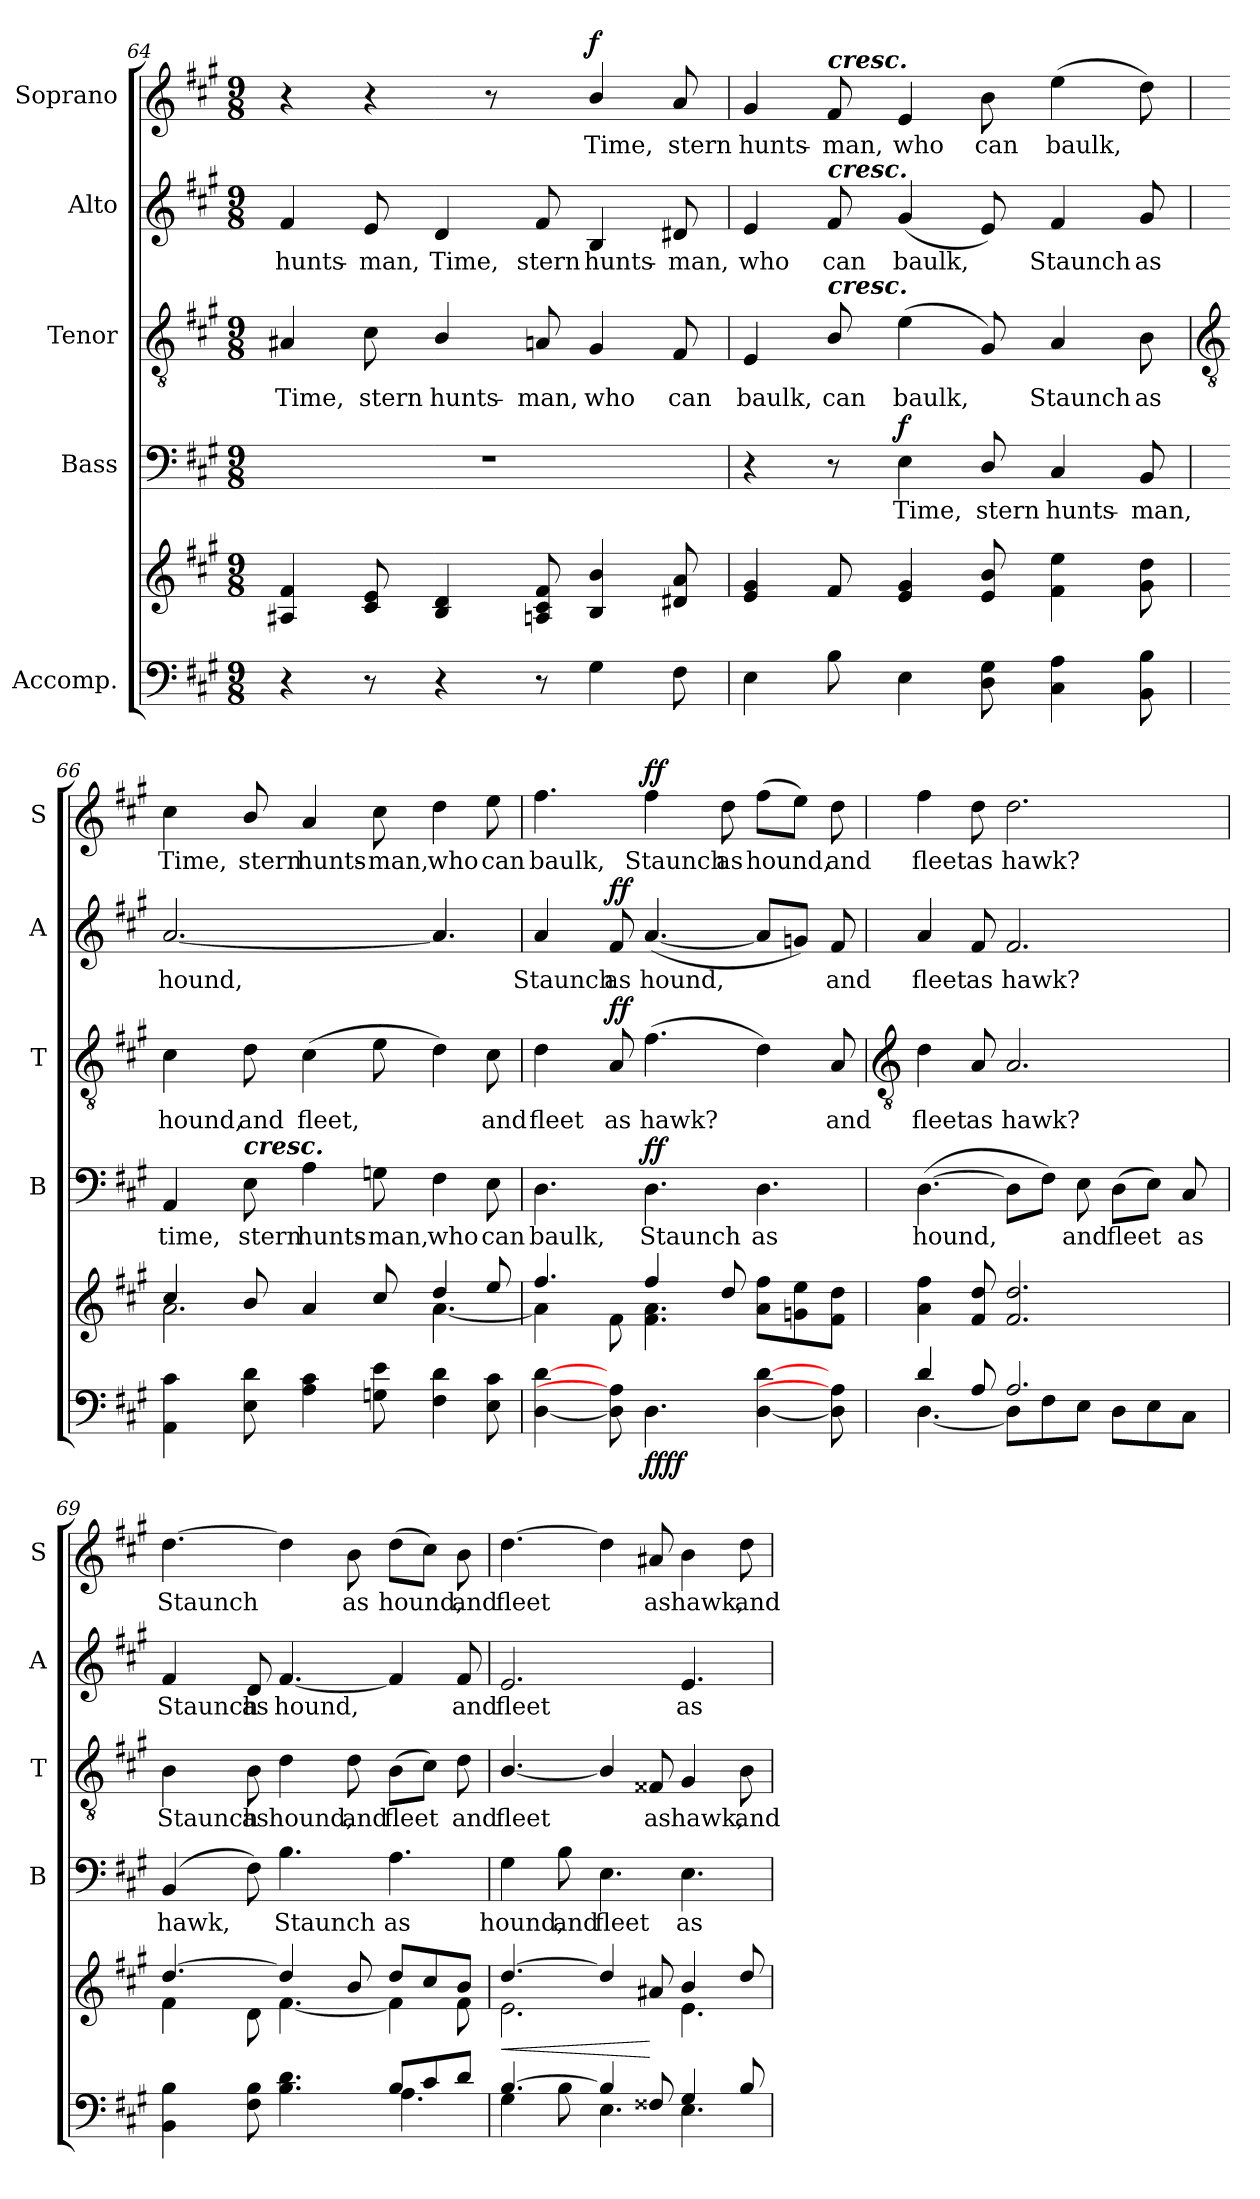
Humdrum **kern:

**kern	**kern	**dynam	**kern	**text	**dynam	**kern	**text	**dynam	**kern	**text	**dynam	**kern	**text	**dynam
*part5	*part5	*part5	*part4	*part4	*part4	*part3	*part3	*part3	*part2	*part2	*part2	*part1	*part1	*part1
*staff6	*staff5	*staff5/6	*staff4	*staff4	*staff4	*staff3	*staff3	*staff3	*staff2	*staff2	*staff2	*staff1	*staff1	*staff1
*I"Accomp.	*	*	*I"Bass	*	*	*I"Tenor	*	*	*I"Alto	*	*	*I"Soprano	*	*
*	*	*	*I'B	*	*	*I'T	*	*	*I'A	*	*	*I'S	*	*
!!LO:LB:g=z
*clefF4	*clefG2	*	*clefF4	*	*	*clefGv2	*	*	*clefG2	*	*	*clefG2	*	*
*k[f#c#g#]	*k[f#c#g#]	*	*k[f#c#g#]	*	*	*k[f#c#g#]	*	*	*k[f#c#g#]	*	*	*k[f#c#g#]	*	*
*A:	*A:	*	*A:	*	*	*A:	*	*	*A:	*	*	*A:	*	*
*M9/8	*M9/8	*	*M9/8	*	*	*M9/8	*	*	*M9/8	*	*	*M9/8	*	*
=64	=64	=64	=64	=64	=64	=64	=64	=64	=64	=64	=64	=64	=64	=64
!	!	!	!LO:N:vis=1	!	!	!	!LO:LY:b	!	!	!LO:LY:b	!	!	!	!
4r	4A#X 4f#	.	8%9r	.	.	4A#X	Time,	.	4f#	hunts-	.	4r	.	.
!	!	!	!	!	!	!	!LO:LY:b	!	!	!LO:LY:b	!	!	!	!
8r	8c# 8e	.	.	.	.	8c#	stern	.	8e	-man,	.	4r	.	.
!	!	!	!	!	!	!	!LO:LY:b	!	!	!LO:LY:b	!	!	!	!
4r	4B 4d	.	.	.	.	4B/	hunts-	.	4d	Time,	.	.	.	.
.	.	.	.	.	.	.	.	.	.	.	.	8r	.	.
!	!	!	!	!	!	!	!LO:LY:b	!	!	!LO:LY:b	!	!	!	!
8r	8An 8c# 8f#	.	.	.	.	8An	-man,	.	8f#	stern	.	8ryy	.	.
!	!	!	!	!	!	!	!LO:LY:b	!	!	!LO:LY:b	!	!	!LO:LY:b	!LO:DY:b
4G#	4B/ 4b/	.	.	.	.	4G#	who	.	4B	hunts-	.	4b/	Time,	f
!	!	!	!	!	!	!	!LO:LY:b	!	!	!LO:LY:b	!	!	!LO:LY:b	!
8F#	8d#X 8a	.	.	.	.	8F#	can	.	8d#X	-man,	.	8a	stern	.
=65	=65	=65	=65	=65	=65	=65	=65	=65	=65	=65	=65	=65	=65	=65
!	!	!	!	!	!	!	!LO:LY:b	!	!	!LO:LY:b	!	!	!LO:LY:b	!
4E	4e 4g#	.	4r	.	.	4E	baulk,	.	4e	who	.	4g#	hunts-	.
!	!	!	!	!	!	!	!	!	!	!	!	!LO:TX:a:Bi:t=cresc.	!	!
!	!	!	!	!	!	!	!	!	!LO:TX:a:Bi:t=cresc.	!	!	!	!	!
!	!	!	!	!	!	!LO:TX:a:Bi:t=cresc.	!	!	!	!	!	!	!	!
!	!	!	!	!	!	!	!LO:LY:b	!	!	!LO:LY:b	!	!	!LO:LY:b	!
8B\	8f#	.	8r	.	.	8B/	can	.	8f#	can	.	8f#	-man,	.
!	!	!	!	!LO:LY:b	!LO:DY:b	!	!LO:LY:b	!	!	!LO:LY:b	!	!	!LO:LY:b	!
4E\	4e 4g#	.	4E	Time,	f	(<4e\	baulk,	.	(<4g#	baulk,	.	4e	who	.
!	!	!	!	!LO:LY:b	!	!	!	!	!	!	!	!	!LO:LY:b	!
8D 8G#	8e 8b	.	8D/	stern	.	8G#/)	.	.	8e)	.	.	8b	can	.
!	!	!	!	!LO:LY:b	!	!	!LO:LY:b	!	!	!LO:LY:b	!	!	!LO:LY:b	!
4C# 4A	4f# 4ee	.	4C#	hunts-	.	4A	Staunch	.	4f#	Staunch	.	(>4ee	baulk,	.
!	!	!	!	!LO:LY:b	!	!	!LO:LY:b	!	!	!LO:LY:b	!	!	!	!
8BB 8B	8g# 8dd	.	8BB	-man,	.	8B	as	.	8g#	as	.	8dd)	.	.
!!LO:LB:g=z
=66	=66	=66	=66	=66	=66	=66	=66	=66	=66	=66	=66	=66	=66	=66
*	*	*	*	*	*	*clefGv2	*	*	*	*	*	*	*	*
*	*^	*	*	*	*	*	*	*	*	*	*	*	*	*
!	!	!	!	!	!LO:LY:b	!	!	!LO:LY:b	!	!	!LO:LY:b	!	!	!LO:LY:b	!
4AA 4c#	4cc#/	2.a\	.	4AA	time,	.	4c#	hound,	.	[2.a	hound,	.	4cc#	Time,	.
!	!	!	!	!LO:TX:a:Bi:t=cresc.	!	!	!	!	!	!	!	!	!	!	!
!	!	!	!	!	!LO:LY:b	!	!	!LO:LY:b	!	!	!	!	!	!LO:LY:b	!
8E 8d	8b/	.	.	8E	stern	.	8d	and	.	.	.	.	8b/	stern	.
!	!	!	!	!	!LO:LY:b	!	!	!LO:LY:b	!	!	!	!	!	!LO:LY:b	!
4A 4c#	4a/	.	.	4A	hunts-	.	(>4c#	fleet,	.	.	.	.	4a	hunts-	.
!	!	!	!	!	!LO:LY:b	!	!	!	!	!	!	!	!	!LO:LY:b	!
8Gn 8e	8cc#/	.	.	8Gn	-man,	.	8e	.	.	.	.	.	8cc#	-man,	.
!	!	!	!	!	!LO:LY:b	!	!	!	!	!	!	!	!	!LO:LY:b	!
4F# 4d	4dd/	[4.a\	.	4F#	who	.	4d)	.	.	4.a]	.	.	4dd	who	.
!	!	!	!	!	!LO:LY:b	!	!	!LO:LY:b	!	!	!	!	!	!LO:LY:b	!
8E 8c#	8ee/	.	.	8E	can	.	8c#	and	.	.	.	.	8ee	can	.
=67	=67	=67	=67	=67	=67	=67	=67	=67	=67	=67	=67	=67	=67	=67	=67
!	!	!	!	!	!LO:LY:b	!	!	!LO:LY:b	!	!	!LO:LY:b	!	!	!LO:LY:b	!
[4D [4d	4.ff#/	4a\]	.	4.D	baulk,	.	4d	fleet	.	4a	Staunch	.	4.ff#	baulk,	.
!	!	!	!	!	!	!	!	!LO:LY:b	!LO:DY:b	!	!LO:LY:b	!LO:DY:b	!	!	!
8D] 8A]	.	8f#\	.	.	.	.	8A	as	ff	8f#	as	ff	.	.	.
!	!	!	!LO:DY:b=2	!	!LO:LY:b	!	!	!LO:LY:b	!	!	!LO:LY:b	!	!	!LO:LY:b	!
!	!	!	!LO:DY:n=1:b	!	!	!LO:DY:b	!	!	!	!	!	!	!	!	!LO:DY:b
4.D	4ff#/	4.f#\ 4.a\	ff ff	4.D	Staunch	ff	(>4.f#	hawk?	.	(<[4.a	hound,	.	4ff#	Staunch	ff
!	!	!	!	!	!	!	!	!	!	!	!	!	!	!LO:LY:b	!
.	8dd/	.	.	.	.	.	.	.	.	.	.	.	8dd	as	.
!	!	!	!	!	!LO:LY:b	!	!	!	!	!	!	!	!	!LO:LY:b	!
[4D [4d	8a\ 8ff#\L	4.ryy	.	4.D	as	.	4d)	.	.	8aL]	.	.	(>8ff#L	hound,	.
.	8gn\ 8ee\	.	.	.	.	.	.	.	.	8gnJ)	.	.	8eeJ)	.	.
!	!	!	!	!	!	!	!	!LO:LY:b	!	!	!LO:LY:b	!	!	!LO:LY:b	!
8D] 8A]	8f#/ 8dd/J	.	.	.	.	.	8A	and	.	8f#	and	.	8dd	and	.
!!LO:LB:g=z
=68	=68	=68	=68	=68	=68	=68	=68	=68	=68	=68	=68	=68	=68	=68	=68
*	*	*	*	*	*	*	*clefGv2	*	*	*	*	*	*	*	*
*^	*	*	*	*	*	*	*	*	*	*	*	*	*	*	*
!	!	!	!	!	!	!LO:LY:b	!	!	!LO:LY:b	!	!	!LO:LY:b	!	!	!LO:LY:b	!
4d/	[4.D\	4a\ 4ff#\	1ryy	.	(>[4.D	hound,	.	4d	fleet	.	4a	fleet	.	4ff#	fleet	.
!	!	!	!	!	!	!	!	!	!LO:LY:b	!	!	!LO:LY:b	!	!	!LO:LY:b	!
8A/	.	8f#/ 8dd/	.	.	.	.	.	8A	as	.	8f#	as	.	8dd	as	.
!	!	!	!	!	!	!	!	!	!LO:LY:b	!	!	!LO:LY:b	!	!	!LO:LY:b	!
2.A/	8D\L]	2.f#/ 2.dd/	.	.	8DL]	.	.	2.A	hawk?	.	2.f#	hawk?	.	2.dd	hawk?	.
.	8F#\	.	.	.	8F#J)	.	.	.	.	.	.	.	.	.	.	.
!	!	!	!	!	!	!LO:LY:b	!	!	!	!	!	!	!	!	!	!
.	8E\J	.	.	.	8E	and	.	.	.	.	.	.	.	.	.	.
!	!	!	!	!	!	!LO:LY:b	!	!	!	!	!	!	!	!	!	!
.	8D\L	.	.	.	(>8DL	fleet	.	.	.	.	.	.	.	.	.	.
.	8E\	.	.	.	8EJ)	.	.	.	.	.	.	.	.	.	.	.
!	!	!	!	!	!	!LO:LY:b	!	!	!	!	!	!	!	!	!	!
.	8C#\J	.	16ryy	.	8C#	as	.	.	.	.	.	.	.	.	.	.
.	.	.	16ryy	.	.	.	.	.	.	.	.	.	.	.	.	.
=69	=69	=69	=69	=69	=69	=69	=69	=69	=69	=69	=69	=69	=69	=69	=69	=69
!	!	!	!	!	!	!LO:LY:b	!	!	!LO:LY:b	!	!	!LO:LY:b	!	!	!LO:LY:b	!
2.ryy	4BB\ 4B\	[4.dd/	4f#\	.	(<4BB	hawk,	.	4B	Staunch	.	4f#	Staunch	.	[4.dd	Staunch	.
!	!	!	!	!	!	!	!	!	!LO:LY:b	!	!	!LO:LY:b	!	!	!	!
.	8F#\ 8B\	.	8d\	.	8F#)	.	.	8B	as	.	8d	as	.	.	.	.
!	!	!	!	!	!	!LO:LY:b	!	!	!LO:LY:b	!	!	!LO:LY:b	!	!	!	!
.	4.B\ 4.d\	4dd/]	[4.f#\	.	4.B	Staunch	.	4d	hound,	.	[4.f#	hound,	.	4dd]	.	.
!	!	!	!	!	!	!	!	!	!LO:LY:b	!	!	!	!	!	!LO:LY:b	!
.	.	8b/	.	.	.	.	.	8d	and	.	.	.	.	8b	as	.
!	!	!	!	!	!	!LO:LY:b	!	!	!LO:LY:b	!	!	!	!	!	!LO:LY:b	!
8B/L	4.A\	8dd/L	4f#\]	.	4.A	as	.	(>8BL	fleet	.	4f#]	.	.	(>8ddL	hound,	.
8c#/	.	8cc#/	.	.	.	.	.	8c#J)	.	.	.	.	.	8cc#J)	.	.
!	!	!	!	!	!	!	!	!	!LO:LY:b	!	!	!LO:LY:b	!	!	!LO:LY:b	!
8d/J	.	8b/J	8f#\	.	.	.	.	8d	and	.	8f#	and	.	8b	and	.
=70	=70	=70	=70	=70	=70	=70	=70	=70	=70	=70	=70	=70	=70	=70	=70	=70
!	!	!	!	!LO:HP:b	!	!LO:LY:b	!	!	!LO:LY:b	!	!	!LO:LY:b	!	!	!LO:LY:b	!
[4.B/	4G#\	[4.dd/	2.e\	<	4G#	hound,	.	[4.B/	fleet	.	2.e	fleet	.	[4.dd	fleet	.
!	!	!	!	!	!	!LO:LY:b	!	!	!	!	!	!	!	!	!	!
.	8B\	.	.	.	8B	and	.	.	.	.	.	.	.	.	.	.
!	!	!	!	!	!	!LO:LY:b	!	!	!	!	!	!	!	!	!	!
4B/]	4.E\	4dd/]	.	.	4.E	fleet	.	4B/]	.	.	.	.	.	4dd]	.	.
!	!	!	!	!	!	!	!	!	!LO:LY:b	!	!	!	!	!	!LO:LY:b	!
8F##X/	.	8a#X/	.	[	.	.	.	8F##X	as	.	.	.	.	8a#X	as	.
!	!	!	!	!	!	!LO:LY:b	!	!	!LO:LY:b	!	!	!LO:LY:b	!	!	!LO:LY:b	!
4G#/	4.E\	4b/	4.e\	.	4.E	as	.	4G#	hawk,	.	4.e	as	.	4b	hawk,	.
!	!	!	!	!	!	!	!	!	!LO:LY:b	!	!	!	!	!	!LO:LY:b	!
8B/	.	8dd/	.	.	.	.	.	8B	and	.	.	.	.	8dd	and	.
*v	*v	*	*	*	*	*	*	*	*	*	*	*	*	*	*	*
*	*v	*v	*	*	*	*	*	*	*	*	*	*	*	*	*
=	=	=	=	=	=	=	=	=	=	=	=	=	=	=
*-	*-	*-	*-	*-	*-	*-	*-	*-	*-	*-	*-	*-	*-	*-
